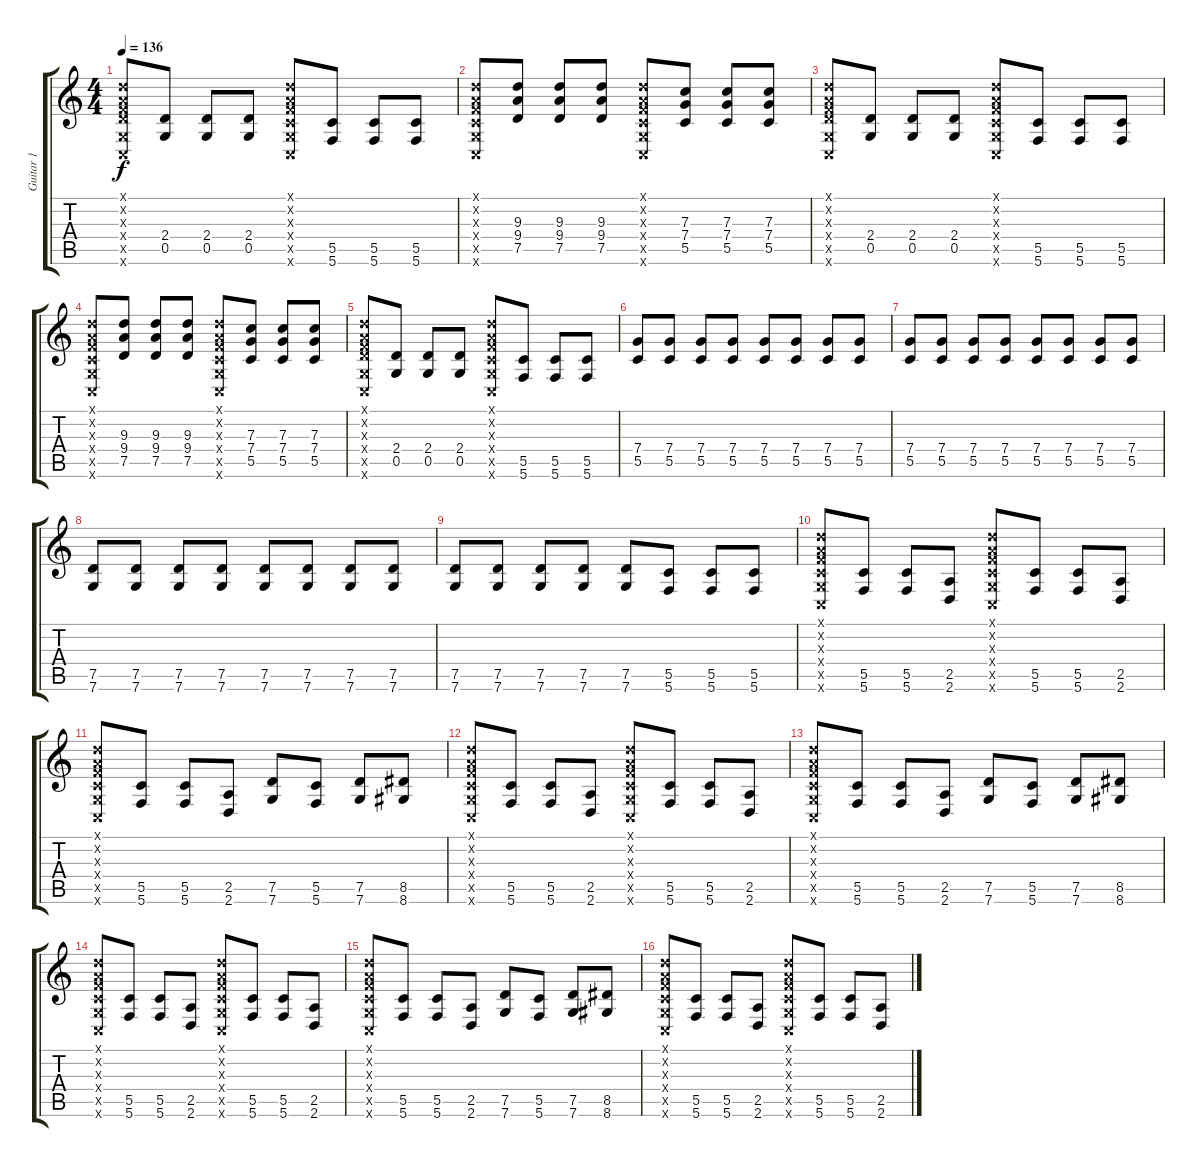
\track ("Guitar 1" "Guitar 1") {instrument overdrivenguitar}
\staff {score tabs}
\tuning (D4 A3 F3 C3 G2 C2) {hide}
\ts (4 4)
\tempo 136
\clef g2
\ks c
(0.1{x} 0.2{x} 0.3{x} 2.4{x} 0.5{x} 0.6{x}).8{dy f} (2.4 0.5).8 (2.4 0.5).8 (2.4 0.5).8 (0.1{x} 0.2{x} 0.3{x} 0.4{x} 0.5{x} 0.6{x}).8 (5.5 5.6).8 (5.5 5.6).8 (5.5 5.6).8 |
(0.1{x} 0.2{x} 0.3{x} 0.4{x} 0.5{x} 0.6{x}).8 (9.3 9.4 7.5).8 (9.3 9.4 7.5).8 (9.3 9.4 7.5).8 (0.1{x} 0.2{x} 0.3{x} 0.4{x} 0.5{x} 0.6{x}).8 (7.3 7.4 5.5).8 (7.3 7.4 5.5).8 (7.3 7.4 5.5).8 |
(0.1{x} 0.2{x} 0.3{x} 2.4{x} 0.5{x} 0.6{x}).8 (2.4 0.5).8 (2.4 0.5).8 (2.4 0.5).8 (0.1{x} 0.2{x} 0.3{x} 0.4{x} 0.5{x} 0.6{x}).8 (5.5 5.6).8 (5.5 5.6).8 (5.5 5.6).8 |
(0.1{x} 0.2{x} 0.3{x} 0.4{x} 0.5{x} 0.6{x}).8 (9.3 9.4 7.5).8 (9.3 9.4 7.5).8 (9.3 9.4 7.5).8 (0.1{x} 0.2{x} 0.3{x} 0.4{x} 0.5{x} 0.6{x}).8 (7.3 7.4 5.5).8 (7.3 7.4 5.5).8 (7.3 7.4 5.5).8 |
(0.1{x} 0.2{x} 0.3{x} 2.4{x} 0.5{x} 0.6{x}).8 (2.4 0.5).8 (2.4 0.5).8 (2.4 0.5).8 (0.1{x} 0.2{x} 0.3{x} 0.4{x} 0.5{x} 0.6{x}).8 (5.5 5.6).8 (5.5 5.6).8 (5.5 5.6).8 |
(7.4 5.5).8 (7.4 5.5).8 (7.4 5.5).8 (7.4 5.5).8 (7.4 5.5).8 (7.4 5.5).8 (7.4 5.5).8 (7.4 5.5).8 |
(7.4 5.5).8 (7.4 5.5).8 (7.4 5.5).8 (7.4 5.5).8 (7.4 5.5).8 (7.4 5.5).8 (7.4 5.5).8 (7.4 5.5).8 |
(7.5 7.6).8 (7.5 7.6).8 (7.5 7.6).8 (7.5 7.6).8 (7.5 7.6).8 (7.5 7.6).8 (7.5 7.6).8 (7.5 7.6).8 |
(7.5 7.6).8 (7.5 7.6).8 (7.5 7.6).8 (7.5 7.6).8 (7.5 7.6).8 (5.5 5.6).8 (5.5 5.6).8 (5.5 5.6).8 |
(0.1{x} 0.2{x} 0.3{x} 0.4{x} 0.5{x} 0.6{x}).8 (5.5 5.6).8 (5.5 5.6).8 (2.5 2.6).8 (0.1{x} 0.2{x} 0.3{x} 0.4{x} 0.5{x} 0.6{x}).8 (5.5 5.6).8 (5.5 5.6).8 (2.5 2.6).8 |
(0.1{x} 0.2{x} 0.3{x} 0.4{x} 0.5{x} 0.6{x}).8 (5.5 5.6).8 (5.5 5.6).8 (2.5 2.6).8 (7.5 7.6).8 (5.5 5.6).8 (7.5 7.6).8 (8.5 8.6).8 |
(0.1{x} 0.2{x} 0.3{x} 0.4{x} 0.5{x} 0.6{x}).8 (5.5 5.6).8 (5.5 5.6).8 (2.5 2.6).8 (0.1{x} 0.2{x} 0.3{x} 0.4{x} 0.5{x} 0.6{x}).8 (5.5 5.6).8 (5.5 5.6).8 (2.5 2.6).8 |
(0.1{x} 0.2{x} 0.3{x} 0.4{x} 0.5{x} 0.6{x}).8 (5.5 5.6).8 (5.5 5.6).8 (2.5 2.6).8 (7.5 7.6).8 (5.5 5.6).8 (7.5 7.6).8 (8.5 8.6).8 |
(0.1{x} 0.2{x} 0.3{x} 0.4{x} 0.5{x} 0.6{x}).8 (5.5 5.6).8 (5.5 5.6).8 (2.5 2.6).8 (0.1{x} 0.2{x} 0.3{x} 0.4{x} 0.5{x} 0.6{x}).8 (5.5 5.6).8 (5.5 5.6).8 (2.5 2.6).8 |
(0.1{x} 0.2{x} 0.3{x} 0.4{x} 0.5{x} 0.6{x}).8 (5.5 5.6).8 (5.5 5.6).8 (2.5 2.6).8 (7.5 7.6).8 (5.5 5.6).8 (7.5 7.6).8 (8.5 8.6).8 |
(0.1{x} 0.2{x} 0.3{x} 0.4{x} 0.5{x} 0.6{x}).8 (5.5 5.6).8 (5.5 5.6).8 (2.5 2.6).8 (0.1{x} 0.2{x} 0.3{x} 0.4{x} 0.5{x} 0.6{x}).8 (5.5 5.6).8 (5.5 5.6).8 (2.5 2.6).8
